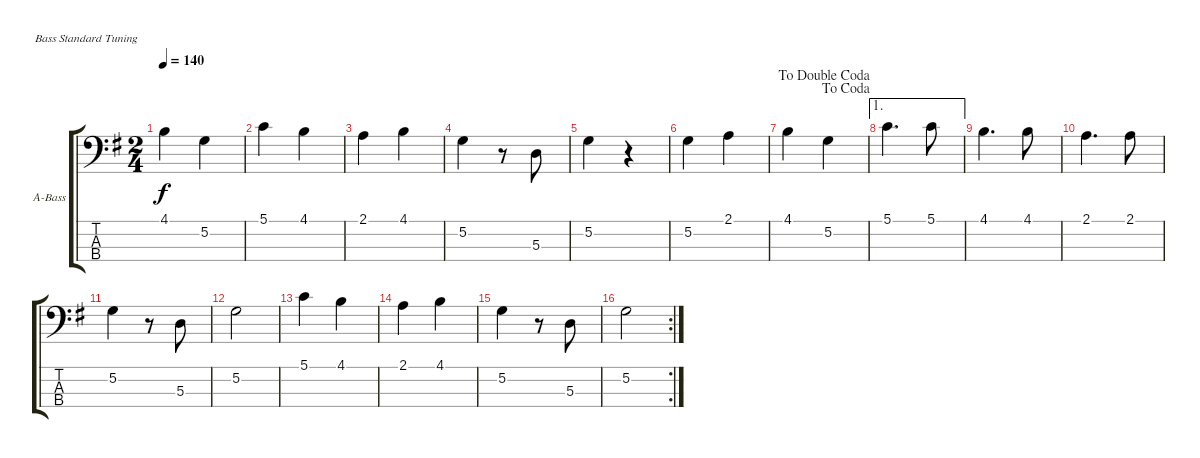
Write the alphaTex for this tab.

\defaultSystemsLayout 4
\bracketExtendMode groupsimilarinstruments
\firstSystemTrackNameOrientation horizontal
\otherSystemsTrackNameOrientation horizontal
\track ("Acoustic Bass" "A-Bass") {instrument acousticbass}
\staff {score tabs}
\tuning (G2 D2 A1 E1)
\ts (2 4)
\tempo 140
\clef f4
\ks g
4.1.4{dy f} 5.2.4 |
5.1.4 4.1.4 |
2.1.4 4.1.4 |
5.2.4 r.8 5.3.8 |
5.2.4 r.4 |
5.2.4 2.1.4 |
\jump dacoda
\jump dadoublecoda
4.1.4 5.2.4 |
\ae 1
5.1.4{d} 5.1.8 |
4.1.4{d} 4.1.8 |
2.1.4{d} 2.1.8 |
5.2.4 r.8 5.3.8 |
5.2.2 |
5.1.4 4.1.4 |
2.1.4 4.1.4 |
5.2.4 r.8 5.3.8 |
\rc 2
5.2.2
